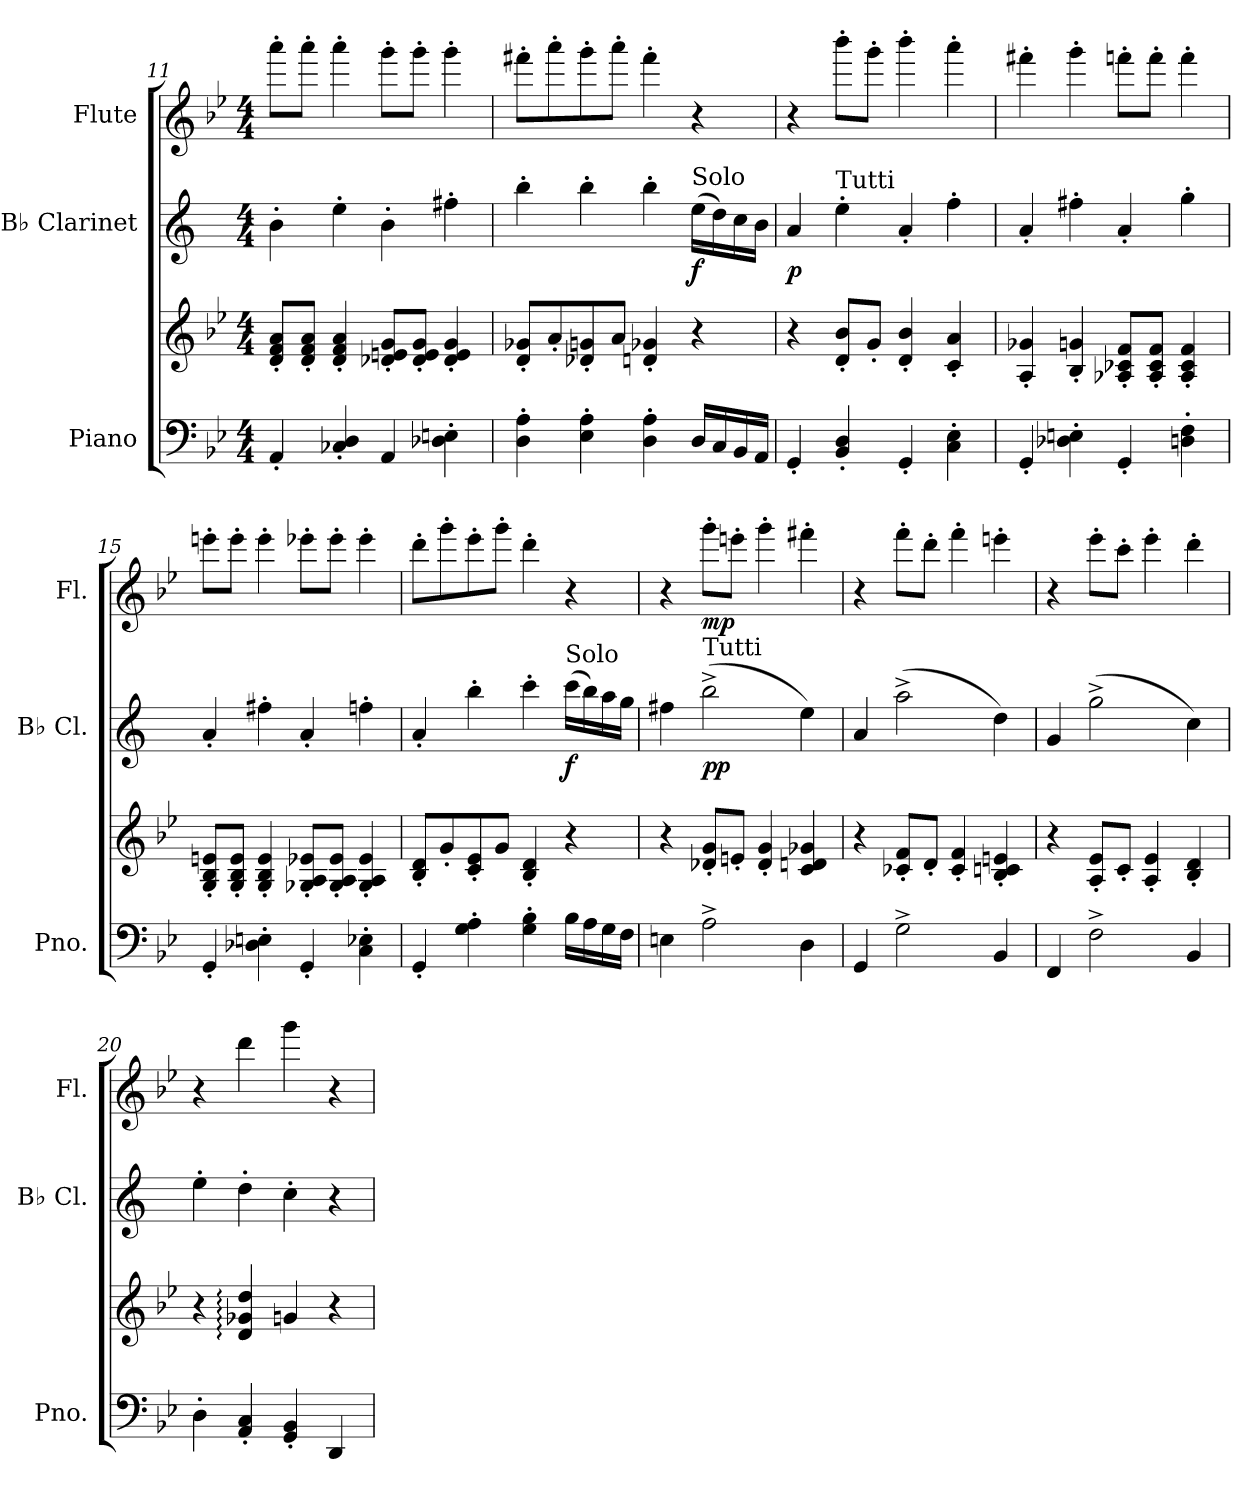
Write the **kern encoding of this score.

**kern	**kern	**kern	**dynam	**kern	**dynam
*part3	*part3	*part2	*part2	*part1	*part1
*staff4	*staff3	*staff2	*staff2	*staff1	*staff1
*I"Piano	*	*I"B♭ Clarinet	*	*I"Flute	*
*I'Pno.	*	*I'B♭ Cl.	*	*I'Fl.	*
*clefF4	*clefG2	*clefG2	*	*clefG2	*
*	*	*ITrd1c2	*	*	*
*k[b-e-]	*k[b-e-]	*k[b-e-]	*	*k[b-e-]	*
*M4/4	*M4/4	*M4/4	*	*M4/4	*
=11	=11	=11	=11	=11	=11
4AA'/	8d/' 8f/' 8a/'L	4a'\	.	8aaa'\L	.
.	8d/' 8f/' 8a/'J	.	.	8aaa'\J	.
4C-X/' 4D/'	4d/' 4f/' 4a/'	4dd'\	.	4aaa'\	.
4AA/	8d-X/' 8en/' 8g/'L	4a'\	.	8ggg'\L	.
.	8d-/' 8e/' 8g/'J	.	.	8ggg'\J	.
4D-X\' 4En\'	4d-/' 4e/' 4g/'	4een'\	.	4ggg'\	.
!!LO:PB:g=z
=12	=12	=12	=12	=12	=12
4D\' 4A\'	8d/' 8g-X/'L	4aa'\	.	8fff#X'\L	.
.	8a'/	.	.	8aaa'\	.
4E-\' 4A\'	8d-X/' 8gn/'	4aa'\	.	8ggg'\	.
.	8a/J	.	.	8aaa'\J	.
4D\' 4A\'	4dn/' 4g-X/'	4aa'\	.	4fff#'\	.
!	!	!LO:TX:a:t=Solo	!	!	!
!	!	!	!LO:DY:b	!	!
16D/LL	4r	(>16dd\LL	f	4r	.
16C/	.	16cc\)	.	.	.
16BB-/	.	16b-\	.	.	.
16AA/JJ	.	16a\JJ	.	.	.
=13	=13	=13	=13	=13	=13
!	!	!	!LO:DY:b	!	!
4GG'/	4r	4g/	p	4r	.
!	!	!LO:TX:a:t=Tutti	!	!	!
4BB-/' 4D/'	8d/' 8b-/'L	4dd'\	.	8bbb-'\L	.
.	8g'/J	.	.	8ggg'\J	.
4GG'/	4d/' 4b-/'	4g'/	.	4bbb-'\	.
4C\' 4E-\'	4c/' 4a/'	4ee-'\	.	4aaa'\	.
!!LO:LB:g=z
=14	=14	=14	=14	=14	=14
4GG'/	4A/' 4g-X/'	4g'/	.	4fff#X'\	.
4D-X\' 4En\'	4B-/' 4gn/'	4een'\	.	4ggg'\	.
4GG'/	8A-X/' 8c-X/' 8f/'L	4g'/	.	8fffn'\L	.
.	8A-/' 8c-/' 8f/'J	.	.	8fff'\J	.
4Dn\' 4F\'	4A-/' 4c-/' 4f/'	4ff'\	.	4fff'\	.
=15	=15	=15	=15	=15	=15
4GG'/	8G/' 8B-/' 8en/'L	4g'/	.	8eeen'\L	.
.	8G/' 8B-/' 8e/'J	.	.	8eee'\J	.
4D-X\' 4En\'	4G/' 4B-/' 4e/'	4een'\	.	4eee'\	.
4GG'/	8G-X/' 8A/' 8e-X/'L	4g'/	.	8eee-X'\L	.
.	8G-/' 8A/' 8e-/'J	.	.	8eee-'\J	.
4C\' 4E-X\'	4G-/' 4A/' 4e-/'	4ee-X'\	.	4eee-'\	.
!!LO:PB:g=z
=16	=16	=16	=16	=16	=16
4GG'/	8B-/' 8d/'L	4g'/	.	8ddd'\L	.
.	8g'/	.	.	8ggg'\	.
4G\' 4A\'	8c/' 8e-/'	4aa'\	.	8eee-'\	.
.	8g/J	.	.	8ggg'\J	.
4G\' 4B-\'	4B-/' 4d/'	4bb-'\	.	4ddd'\	.
!	!	!LO:TX:a:t=Solo	!	!	!
!	!	!	!LO:DY:b	!	!
16B-\LL	4r	(>16bb-\LL	f	4r	.
16A\	.	16aa\)	.	.	.
16G\	.	16gg\	.	.	.
16F\JJ	.	16ff\JJ	.	.	.
=17	=17	=17	=17	=17	=17
4En\	4r	4een\	.	4r	.
!	!	!LO:TX:a:t=Tutti	!	!	!
!	!	!	!LO:DY:b	!	!LO:DY:b
2A^\	8d-X/' 8g/'L	(>2aa^\	pp	8ggg'\L	mp
.	8en'/J	.	.	8eeen'\J	.
.	4d-/' 4g/'	.	.	4ggg'\	.
4D\	4c/ 4dn/ 4g-X/	4dd\)	.	4fff#X'\	.
!!LO:LB:g=z
=18	=18	=18	=18	=18	=18
4GG/	4r	4g/	.	4r	.
2G^\	8c-X/' 8f/'L	(>2gg^\	.	8fff'\L	.
.	8d'/J	.	.	8ddd'\J	.
.	4c-/' 4f/'	.	.	4fff'\	.
4BB-/	4B-/' 4cn/' 4en/'	4cc\)	.	4eeen'\	.
=19	=19	=19	=19	=19	=19
4FF/	4r	4f/	.	4r	.
2F^\	8A/' 8e-/'L	(>2ff^\	.	8eee-'\L	.
.	8c'/J	.	.	8ccc'\J	.
.	4A/' 4e-/'	.	.	4eee-'\	.
4BB-/	4B-/' 4d/'	4b-\)	.	4ddd'\	.
=20	=20	=20	=20	=20	=20
4D'\	4r	4dd'\	.	4r	.
4AA/' 4C/'	4d/: 4g-X/: 4dd/:	4cc'\	.	4ddd\	.
4GG/' 4BB-/'	4gn/	4b-'\	.	4ggg\	.
4DD/	4r	4r	.	4r	.
=	=	=	=	=	=
*-	*-	*-	*-	*-	*-
